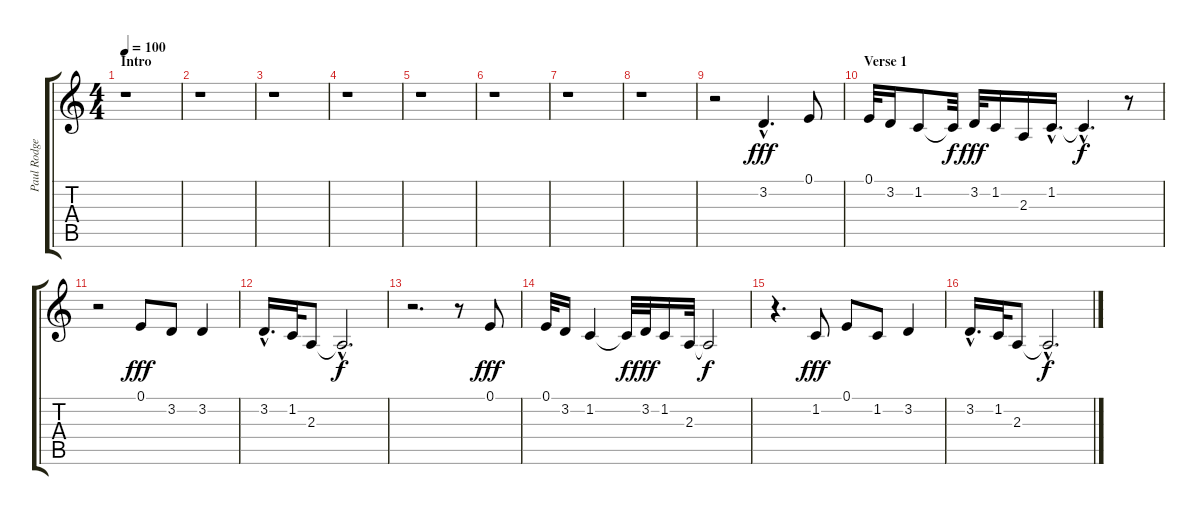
\track ("Paul Rodgers" "Paul Rodge") {instrument altosax}
\staff {score tabs}
\tuning (E4 B3 G3 D3 A2 E2) {hide}
\ts (4 4)
\section ("" "Intro")
\tempo 100
\clef g2
\ks c
r.1{dy fff instrument altosax} |
r.1 |
r.1 |
r.1 |
r.1 |
r.1 |
r.1 |
r.1 |
r.2 3.2{hac}.4{d volume 16 balance 12} 0.1.8 |
\section ("" "Verse 1")
0.1.32 3.2.16 1.2.8 1.2{t}.32{dy f} 3.2.32{dy fff} 1.2.16 2.3.16 1.2{hac}.16{d} 1.2{hac t}.4{d dy f} r.8 |
r.2 0.1.8{dy fff} 3.2.8 3.2.4 |
3.2{hac}.16{d} 1.2.32 2.3.8 2.3{hac t}.2{d dy f} |
r.2{d} r.8 0.1.8{dy fff} |
0.1.32 3.2.16 1.2.4 1.2{t}.32{dy f} 3.2.32{dy fff} 1.2.16 2.3.32 2.3{t}.2{dy f} |
r.4{d} 1.2.8{dy fff} 0.1.8 1.2.8 3.2.4 |
3.2{hac}.16{d} 1.2.32 2.3.8 2.3{hac t}.2{d dy f}
